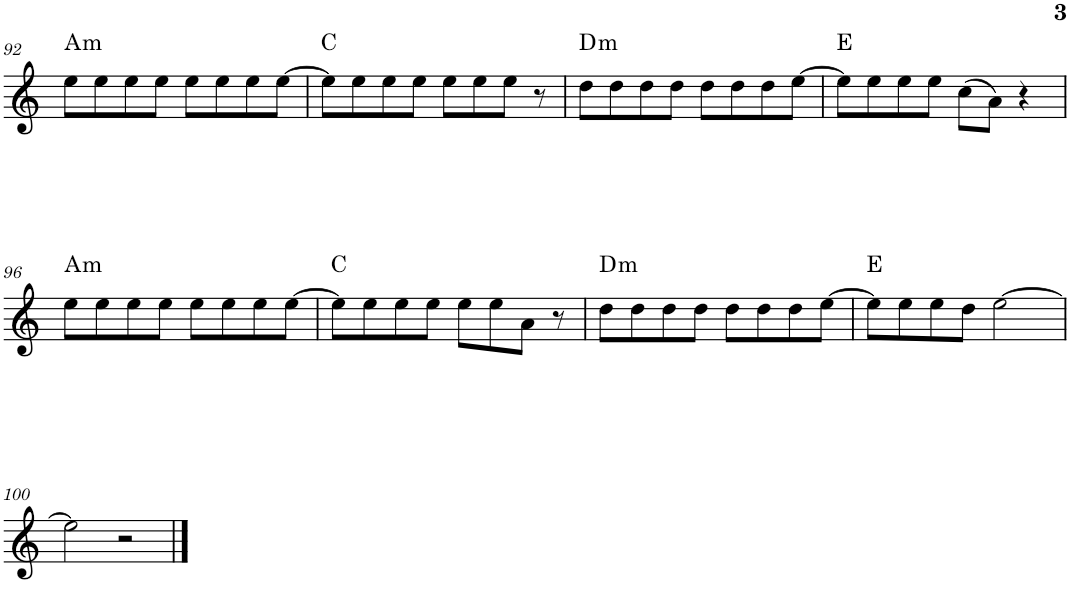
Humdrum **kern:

**kern	**harte
*part1	*part1
*staff1	*
*I"Piano	*
*I'Pno.	*
!!LO:PB:g=z
*clefG2	*
*k[]	*
*M4/4	*
=92	=92
!	!LO:H:kt=m
8ee\L	A:min
8ee\	.
8ee\	.
8ee\J	.
8ee\L	.
8ee\	.
8ee\	.
[8ee\J	.
=93	=93
8ee\L]	C:maj
8ee\	.
8ee\	.
8ee\J	.
8ee\L	.
8ee\	.
8ee\J	.
8r	.
=94	=94
!	!LO:H:kt=m
8dd\L	D:min
8dd\	.
8dd\	.
8dd\J	.
8dd\L	.
8dd\	.
8dd\	.
[8ee\J	.
=95	=95
8ee\L]	E:maj
8ee\	.
8ee\	.
8ee\J	.
(8cc\L	.
8a\J)	.
4r	.
!!LO:LB:g=z
=96	=96
!	!LO:H:kt=m
8ee\L	A:min
8ee\	.
8ee\	.
8ee\J	.
8ee\L	.
8ee\	.
8ee\	.
[8ee\J	.
=97	=97
8ee\L]	C:maj
8ee\	.
8ee\	.
8ee\J	.
8ee\L	.
8ee\	.
8a\J	.
8r	.
=98	=98
!	!LO:H:kt=m
8dd\L	D:min
8dd\	.
8dd\	.
8dd\J	.
8dd\L	.
8dd\	.
8dd\	.
[8ee\J	.
=99	=99
8ee\L]	E:maj
8ee\	.
8ee\	.
8dd\J	.
[2ee\	.
!!LO:LB:g=z
=100	=100
2ee\]	.
2r	.
==	==
*-	*-
